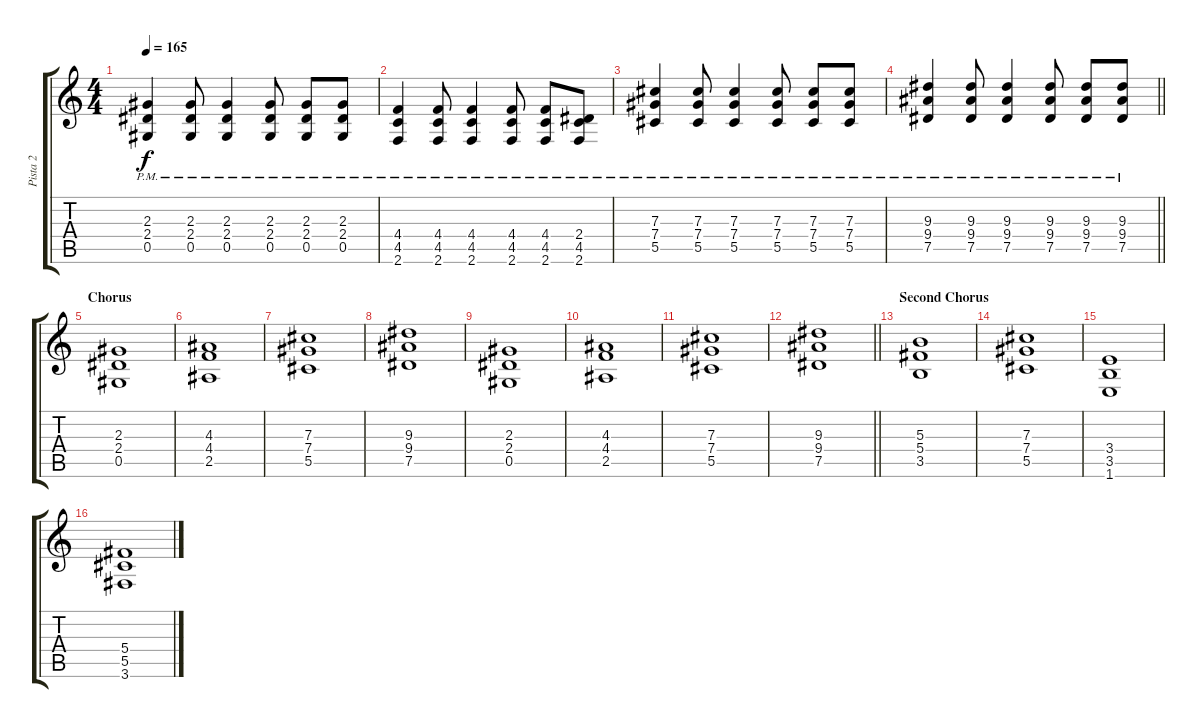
\track ("Pista 2" "Pista 2") {instrument overdrivenguitar}
\staff {score tabs}
\tuning (Eb4 Bb3 Gb3 Db3 Ab2 Eb2) {hide}
\ts (4 4)
\tempo 165
\clef g2
\ks c
(2.3{pm} 2.4{pm} 0.5{pm}).4{dy f} (2.3{pm} 2.4{pm} 0.5{pm}).8 (2.3{pm} 2.4{pm} 0.5{pm}).4 (2.3{pm} 2.4{pm} 0.5{pm}).8 (2.3{pm} 2.4{pm} 0.5{pm}).8 (2.3{pm} 2.4{pm} 0.5{pm}).8 |
(4.4{pm} 4.5{pm} 2.6{pm}).4 (4.4{pm} 4.5{pm} 2.6{pm}).8 (4.4{pm} 4.5{pm} 2.6{pm}).4 (4.4{pm} 4.5{pm} 2.6{pm}).8 (4.4{pm} 4.5{pm} 2.6{pm}).8 (2.4{pm} 4.5{pm} 2.6{pm}).8 |
(7.3{pm} 7.4{pm} 5.5{pm}).4 (7.3{pm} 7.4{pm} 5.5{pm}).8 (7.3{pm} 7.4{pm} 5.5{pm}).4 (7.3{pm} 7.4{pm} 5.5{pm}).8 (7.3{pm} 7.4{pm} 5.5{pm}).8 (7.3{pm} 7.4{pm} 5.5{pm}).8 |
\barLineRight lightlight
(9.3{pm} 9.4{pm} 7.5{pm}).4 (9.3{pm} 9.4{pm} 7.5{pm}).8 (9.3{pm} 9.4{pm} 7.5{pm}).4 (9.3{pm} 9.4{pm} 7.5{pm}).8 (9.3{pm} 9.4{pm} 7.5{pm}).8 (9.3{pm} 9.4{pm} 7.5{pm}).8 |
\section ("" "Chorus")
(2.3 2.4 0.5).1 |
(4.3 4.4 2.5).1 |
(7.3 7.4 5.5).1 |
(9.3 9.4 7.5).1 |
(2.3 2.4 0.5).1 |
(4.3 4.4 2.5).1 |
(7.3 7.4 5.5).1 |
\barLineRight lightlight
(9.3 9.4 7.5).1 |
\section ("" "Second Chorus")
(5.3 5.4 3.5).1 |
(7.3 7.4 5.5).1 |
(3.4 3.5 1.6).1 |
(5.4 5.5 3.6).1
